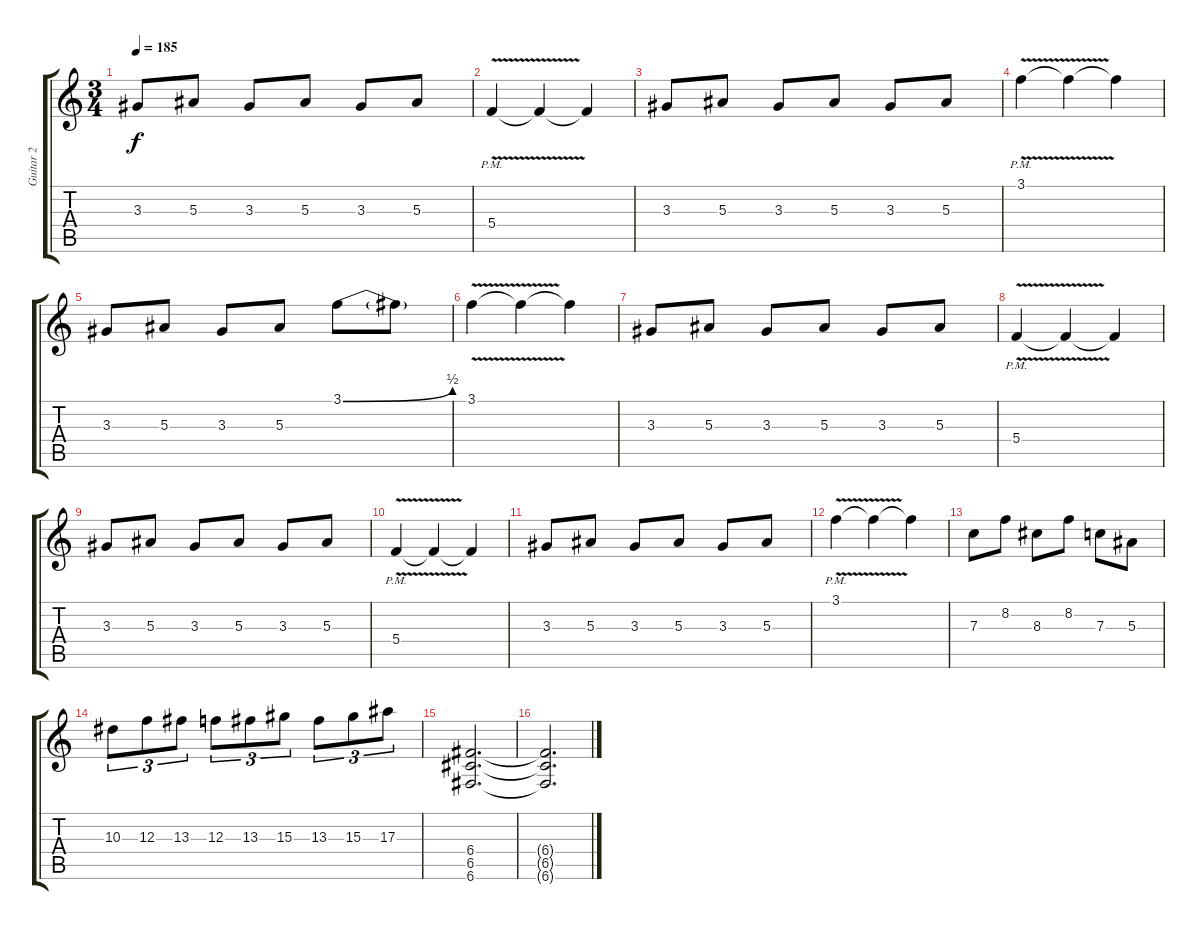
\track ("Guitar 2" "Guitar 2") {instrument overdrivenguitar}
\staff {score tabs}
\tuning (D4 A3 F3 C3 G2 C2) {hide}
\ts (3 4)
\tempo 185
\clef g2
\ks c
3.3.8{dy f} 5.3.8 3.3.8 5.3.8 3.3.8 5.3.8 |
5.4{v pm}.4 5.4{t}.4 5.4{t}.4 |
3.3.8 5.3.8 3.3.8 5.3.8 3.3.8 5.3.8 |
3.1{v pm}.4 3.1{t}.4 3.1{t}.4 |
3.3.8 5.3.8 3.3.8 5.3.8 3.1{be (bend 0 0 60 2)}.8 3.1{t}.8 |
3.1{v}.4 3.1{t}.4 3.1{t}.4 |
3.3.8 5.3.8 3.3.8 5.3.8 3.3.8 5.3.8 |
5.4{v pm}.4 5.4{t}.4 5.4{t}.4 |
3.3.8 5.3.8 3.3.8 5.3.8 3.3.8 5.3.8 |
5.4{v pm}.4 5.4{t}.4 5.4{t}.4 |
3.3.8 5.3.8 3.3.8 5.3.8 3.3.8 5.3.8 |
3.1{v pm}.4 3.1{t}.4 3.1{t}.4 |
7.3.8 8.2.8 8.3.8 8.2.8 7.3.8 5.3.8 |
10.3.8{tu (3 2)} 12.3.8{tu (3 2)} 13.3.8{tu (3 2)} 12.3.8{tu (3 2)} 13.3.8{tu (3 2)} 15.3.8{tu (3 2)} 13.3.8{tu (3 2)} 15.3.8{tu (3 2)} 17.3.8{tu (3 2)} |
(6.4 6.5 6.6).2{d instrument overdrivenguitar} |
(6.4{t} 6.5{t} 6.6{t}).2{d}
